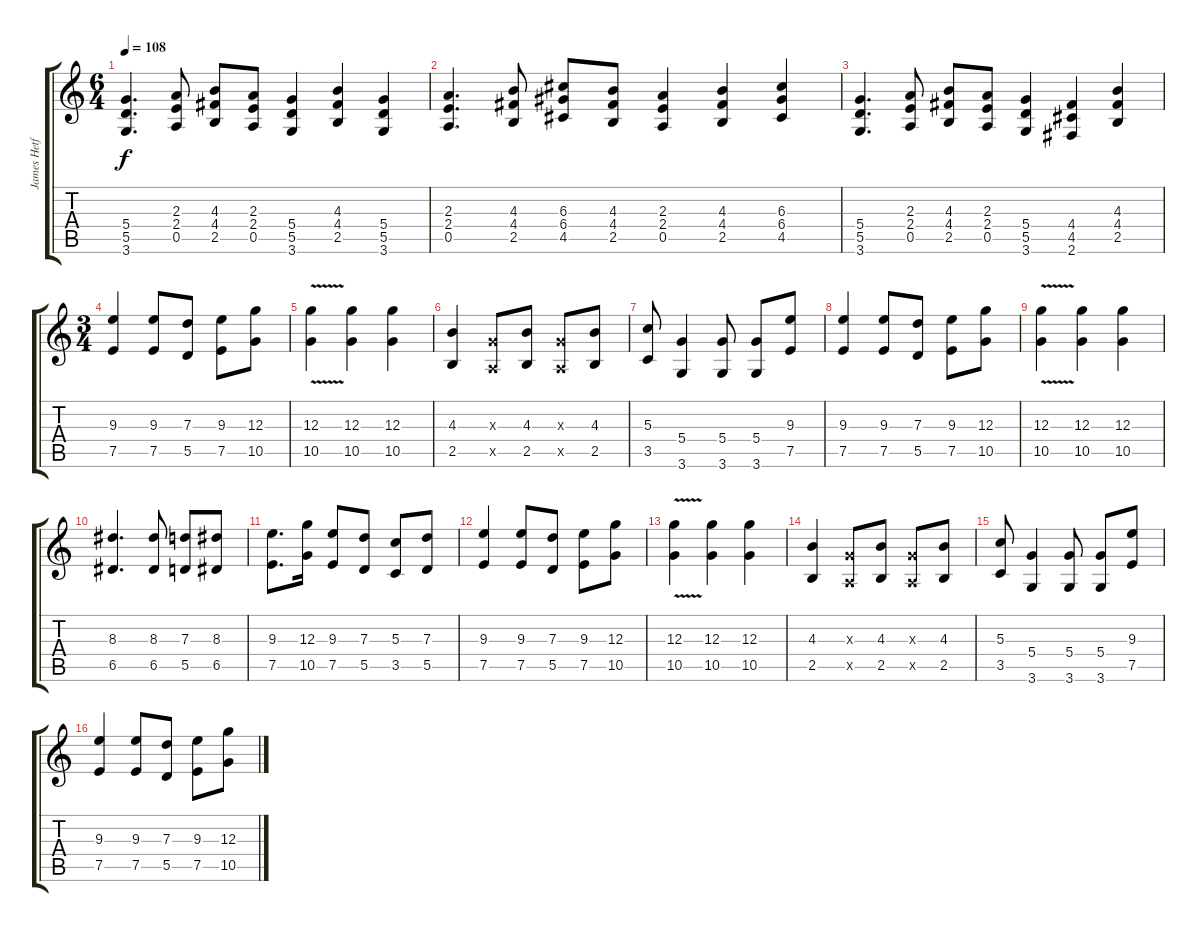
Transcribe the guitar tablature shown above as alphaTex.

\track ("James Hetfield" "James Hetf") {instrument acousticguitarsteel}
\staff {score tabs}
\tuning (E4 B3 G3 D3 A2 E2) {hide}
\ts (6 4)
\tempo 108
\clef g2
\ks c
(5.4 5.5 3.6).4{d dy f} (2.3 2.4 0.5).8 (4.3 4.4 2.5).8 (2.3 2.4 0.5).8 (5.4 5.5 3.6).4 (4.3 4.4 2.5).4 (5.4 5.5 3.6).4 |
(2.3 2.4 0.5).4{d} (4.3 4.4 2.5).8 (6.3 6.4 4.5).8 (4.3 4.4 2.5).8 (2.3 2.4 0.5).4 (4.3 4.4 2.5).4 (6.3 6.4 4.5).4 |
(5.4 5.5 3.6).4{d} (2.3 2.4 0.5).8 (4.3 4.4 2.5).8 (2.3 2.4 0.5).8 (5.4 5.5 3.6).4 (4.4 4.5 2.6).4 (4.3 4.4 2.5).4 |
\ts (3 4)
(9.3 7.5).4 (9.3 7.5).8 (7.3 5.5).8 (9.3 7.5).8 (12.3 10.5).8 |
(12.3{v} 10.5{v}).4 (12.3 10.5).4 (12.3 10.5).4 |
(4.3 2.5).4 (0.3{x} 0.5{x}).8 (4.3 2.5).8 (0.3{x} 0.5{x}).8 (4.3 2.5).8 |
(5.3 3.5).8 (5.4 3.6).4 (5.4 3.6).8 (5.4 3.6).8 (9.3 7.5).8 |
(9.3 7.5).4 (9.3 7.5).8 (7.3 5.5).8 (9.3 7.5).8 (12.3 10.5).8 |
(12.3{v} 10.5{v}).4 (12.3 10.5).4 (12.3 10.5).4 |
(8.3 6.5).4{d} (8.3 6.5).8 (7.3 5.5).8 (8.3 6.5).8 |
(9.3 7.5).8{d} (12.3 10.5).16 (9.3 7.5).8 (7.3 5.5).8 (5.3 3.5).8 (7.3 5.5).8 |
(9.3 7.5).4 (9.3 7.5).8 (7.3 5.5).8 (9.3 7.5).8 (12.3 10.5).8 |
(12.3{v} 10.5{v}).4 (12.3 10.5).4 (12.3 10.5).4 |
(4.3 2.5).4 (0.3{x} 0.5{x}).8 (4.3 2.5).8 (0.3{x} 0.5{x}).8 (4.3 2.5).8 |
(5.3 3.5).8 (5.4 3.6).4 (5.4 3.6).8 (5.4 3.6).8 (9.3 7.5).8 |
(9.3 7.5).4 (9.3 7.5).8 (7.3 5.5).8 (9.3 7.5).8 (12.3 10.5).8
